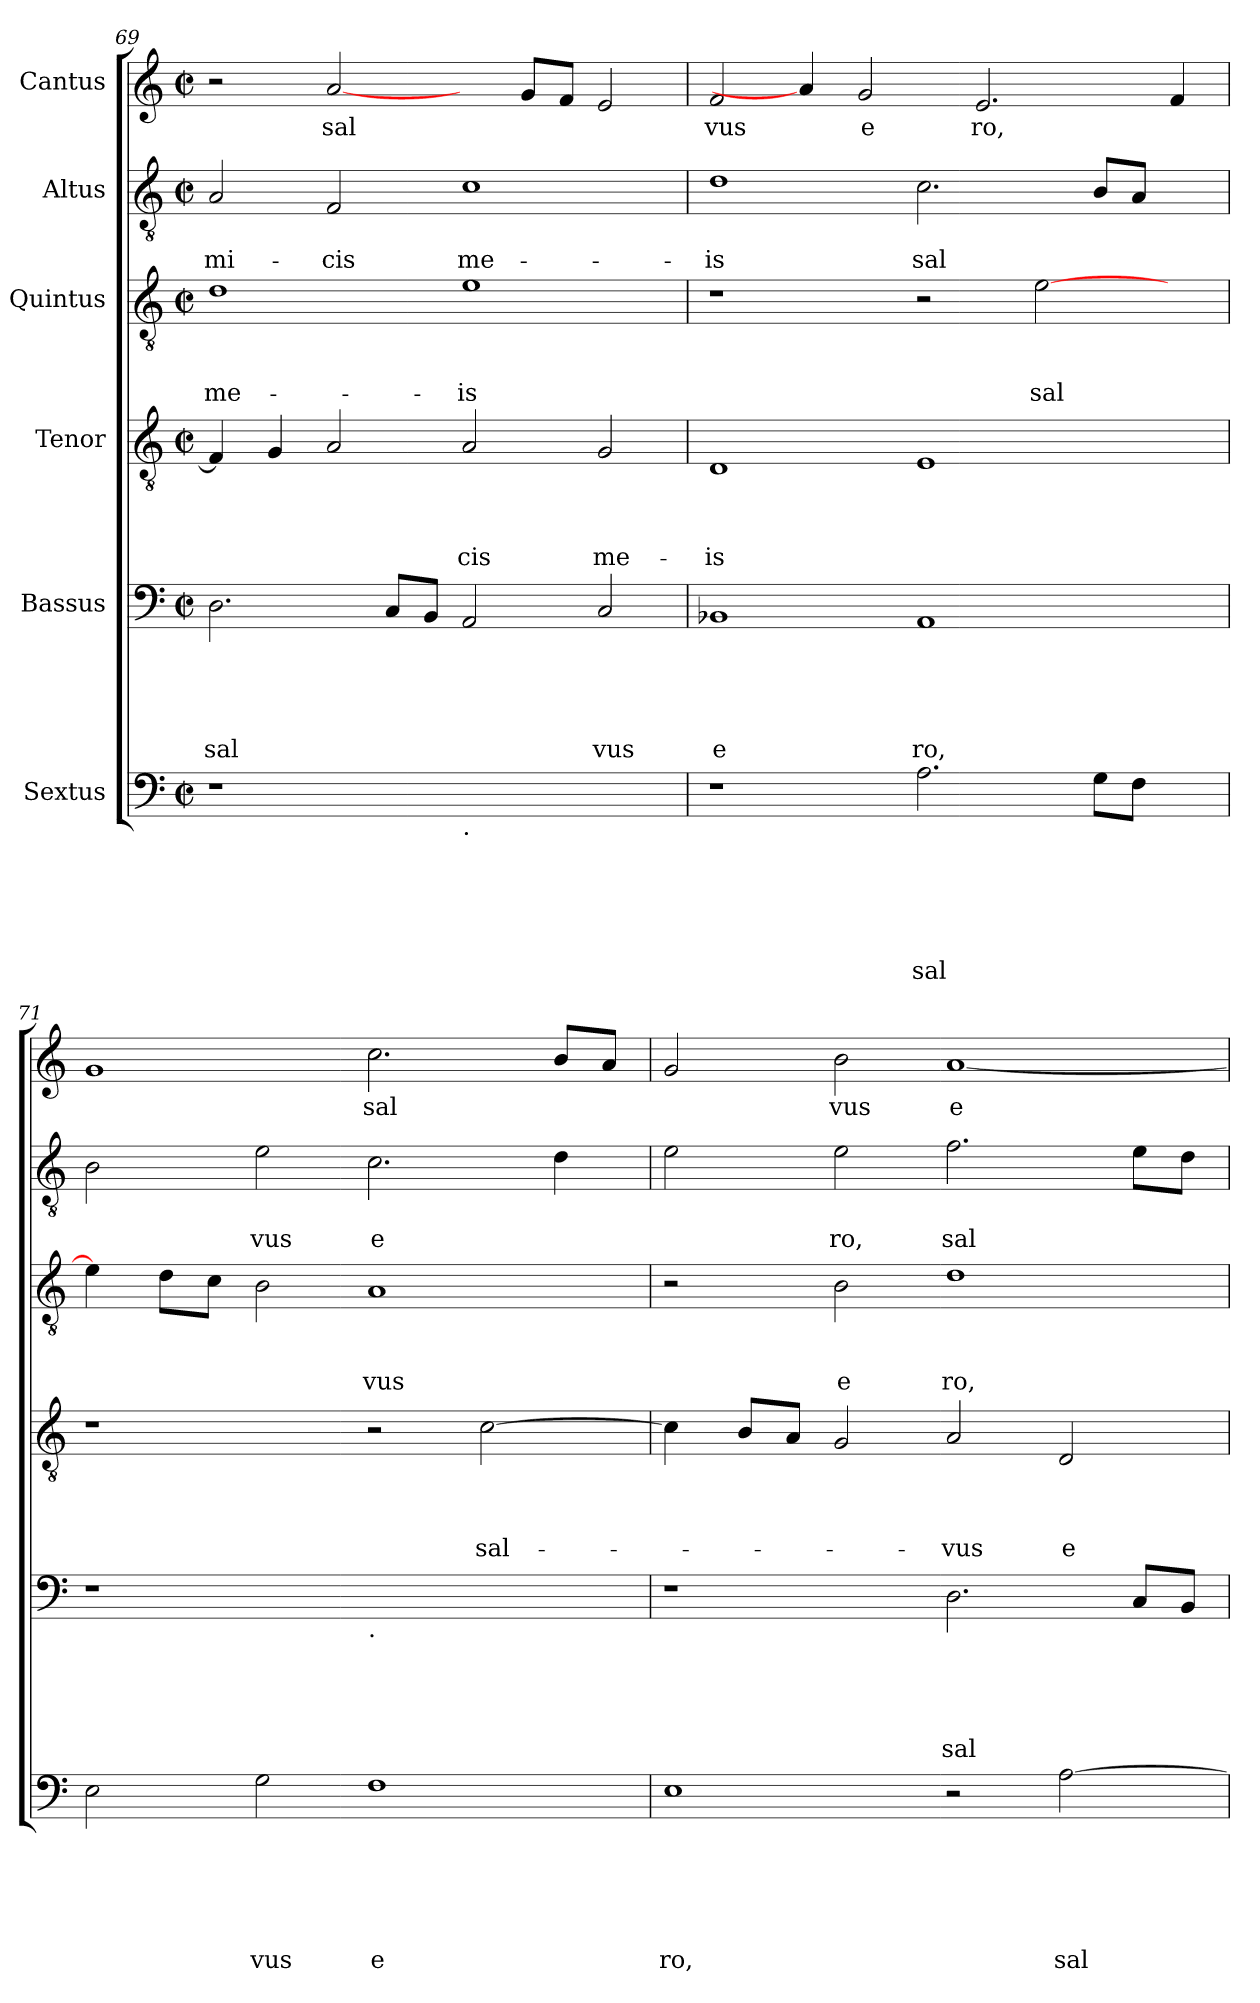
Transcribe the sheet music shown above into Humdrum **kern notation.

**kern	**text	**text	**text	**text	**text	**text	**kern	**text	**text	**text	**text	**text	**kern	**text	**text	**text	**text	**kern	**text	**text	**text	**kern	**text	**text	**kern	**text
*part6	*part6	*part6	*part6	*part6	*part6	*part6	*part5	*part5	*part5	*part5	*part5	*part5	*part4	*part4	*part4	*part4	*part4	*part3	*part3	*part3	*part3	*part2	*part2	*part2	*part1	*part1
*staff6	*staff6	*staff6	*staff6	*staff6	*staff6	*staff6	*staff5	*staff5	*staff5	*staff5	*staff5	*staff5	*staff4	*staff4	*staff4	*staff4	*staff4	*staff3	*staff3	*staff3	*staff3	*staff2	*staff2	*staff2	*staff1	*staff1
*I"Sextus	*	*	*	*	*	*	*I"Bassus	*	*	*	*	*	*I"Tenor	*	*	*	*	*I"Quintus	*	*	*	*I"Altus	*	*	*I"Cantus	*
*clefF4	*	*	*	*	*	*	*clefF4	*	*	*	*	*	*clefGv2	*	*	*	*	*clefGv2	*	*	*	*clefGv2	*	*	*clefG2	*
*k[]	*	*	*	*	*	*	*k[]	*	*	*	*	*	*k[]	*	*	*	*	*k[]	*	*	*	*k[]	*	*	*k[]	*
*C:	*	*	*	*	*	*	*C:	*	*	*	*	*	*C:	*	*	*	*	*C:	*	*	*	*C:	*	*	*C:	*
*M2/2	*	*	*	*	*	*	*M2/2	*	*	*	*	*	*M2/2	*	*	*	*	*M2/2	*	*	*	*M2/2	*	*	*M2/2	*
*met(c|)	*	*	*	*	*	*	*met(c|)	*	*	*	*	*	*met(c|)	*	*	*	*	*met(c|)	*	*	*	*met(c|)	*	*	*met(c|)	*
=69	=69	=69	=69	=69	=69	=69	=69	=69	=69	=69	=69	=69	=69	=69	=69	=69	=69	=69	=69	=69	=69	=69	=69	=69	=69	=69
!	!	!	!	!	!	!	!	!	!	!	!	!LO:LY:b	!	!	!	!	!	!	!	!	!LO:LY:b	!	!	!LO:LY:b	!	!
1r	.	.	.	.	.	.	2.D\	.	.	.	.	sal	4F/]	.	.	.	.	1d	.	.	me-	2A/	.	-mi-	2r	.
.	.	.	.	.	.	.	.	.	.	.	.	.	4G/	.	.	.	.	.	.	.	.	.	.	.	.	.
!	!	!	!	!	!	!	!	!	!	!	!	!	!	!	!	!	!	!	!	!	!	!	!	!LO:LY:b	!	!LO:LY:b
.	.	.	.	.	.	.	.	.	.	.	.	.	2A/	.	.	.	.	.	.	.	.	2F/	.	-cis	[2a/	sal
.	.	.	.	.	.	.	8C/L	.	.	.	.	.	.	.	.	.	.	.	.	.	.	.	.	.	.	.
.	.	.	.	.	.	.	8BB/J	.	.	.	.	.	.	.	.	.	.	.	.	.	.	.	.	.	.	.
!LO:TX:b:t=.	!	!	!	!	!	!	!	!	!	!	!	!	!	!	!	!	!	!	!	!	!	!	!	!	!	!
!	!	!	!	!	!	!	!	!	!	!	!	!	!	!	!	!	!LO:LY:b	!	!	!	!LO:LY:b	!	!	!LO:LY:b	!	!
1ryy	.	.	.	.	.	.	2AA/	.	.	.	.	.	2A/	.	.	.	-cis	1e	.	.	-is	1c	.	me-	4ryy	.
.	.	.	.	.	.	.	.	.	.	.	.	.	.	.	.	.	.	.	.	.	.	.	.	.	8g/L	.
.	.	.	.	.	.	.	.	.	.	.	.	.	.	.	.	.	.	.	.	.	.	.	.	.	8f/J	.
!	!	!	!	!	!	!	!	!	!	!	!	!LO:LY:b	!	!	!	!	!LO:LY:b	!	!	!	!	!	!	!	!	!
.	.	.	.	.	.	.	2C/	.	.	.	.	vus	2G/	.	.	.	me-	.	.	.	.	.	.	.	2e/	.
!!LO:LB:g=z
=70	=70	=70	=70	=70	=70	=70	=70	=70	=70	=70	=70	=70	=70	=70	=70	=70	=70	=70	=70	=70	=70	=70	=70	=70	=70	=70
!	!	!	!	!	!	!	!	!	!	!	!	!LO:LY:b	!	!	!	!	!LO:LY:b	!	!	!	!	!	!	!LO:LY:b	!	!LO:LY:b
1r	.	.	.	.	.	.	1BB-X	.	.	.	.	e	1D	.	.	.	-is	1r	.	.	.	1d	.	-is	2f/	vus
.	.	.	.	.	.	.	.	.	.	.	.	.	.	.	.	.	.	.	.	.	.	.	.	.	4a/]	.
!	!	!	!	!	!	!	!	!	!	!	!	!	!	!	!	!	!	!	!	!	!	!	!	!	!	!LO:LY:b
.	.	.	.	.	.	.	.	.	.	.	.	.	.	.	.	.	.	.	.	.	.	.	.	.	2g/	e
!	!	!	!	!	!	!LO:LY:b	!	!	!	!	!	!LO:LY:b	!	!	!	!	!	!	!	!	!	!	!	!LO:LY:b	!	!
2.A\	.	.	.	.	.	sal	1AA	.	.	.	.	ro,	1E	.	.	.	.	2r	.	.	.	2.c\	.	sal	.	.
!	!	!	!	!	!	!	!	!	!	!	!	!	!	!	!	!	!	!	!	!	!	!	!	!	!	!LO:LY:b
.	.	.	.	.	.	.	.	.	.	.	.	.	.	.	.	.	.	.	.	.	.	.	.	.	2.e/	ro,
!	!	!	!	!	!	!	!	!	!	!	!	!	!	!	!	!	!	!	!	!	!LO:LY:b	!	!	!	!	!
.	.	.	.	.	.	.	.	.	.	.	.	.	.	.	.	.	.	[>2e\	.	.	sal	.	.	.	.	.
8G\L	.	.	.	.	.	.	.	.	.	.	.	.	.	.	.	.	.	.	.	.	.	8B/L	.	.	.	.
8F\J	.	.	.	.	.	.	.	.	.	.	.	.	.	.	.	.	.	.	.	.	.	8A/J	.	.	.	.
4ryy	.	.	.	.	.	.	4ryy	.	.	.	.	.	4ryy	.	.	.	.	4ryy	.	.	.	4ryy	.	.	4f/	.
=71	=71	=71	=71	=71	=71	=71	=71	=71	=71	=71	=71	=71	=71	=71	=71	=71	=71	=71	=71	=71	=71	=71	=71	=71	=71	=71
2E\	.	.	.	.	.	.	1r	.	.	.	.	.	1r	.	.	.	.	4e\]	.	.	.	2B\	.	.	1g	.
.	.	.	.	.	.	.	.	.	.	.	.	.	.	.	.	.	.	8d\L	.	.	.	.	.	.	.	.
.	.	.	.	.	.	.	.	.	.	.	.	.	.	.	.	.	.	8c\J	.	.	.	.	.	.	.	.
!	!	!	!	!	!	!LO:LY:b	!	!	!	!	!	!	!	!	!	!	!	!	!	!	!	!	!	!LO:LY:b	!	!
2G\	.	.	.	.	.	vus	.	.	.	.	.	.	.	.	.	.	.	2B\	.	.	.	2e\	.	vus	.	.
!	!	!	!	!	!	!	!LO:TX:b:t=.	!	!	!	!	!	!	!	!	!	!	!	!	!	!	!	!	!	!	!
!	!	!	!	!	!	!LO:LY:b	!	!	!	!	!	!	!	!	!	!	!	!	!	!	!LO:LY:b	!	!	!LO:LY:b	!	!LO:LY:b
1F	.	.	.	.	.	e	1ryy	.	.	.	.	.	2r	.	.	.	.	1A	.	.	vus	2.c\	.	e	2.cc\	sal
!	!	!	!	!	!	!	!	!	!	!	!	!	!	!	!	!	!LO:LY:b	!	!	!	!	!	!	!	!	!
.	.	.	.	.	.	.	.	.	.	.	.	.	[>2c\	.	.	.	sal-	.	.	.	.	.	.	.	.	.
.	.	.	.	.	.	.	.	.	.	.	.	.	.	.	.	.	.	.	.	.	.	4d\	.	.	8b/L	.
.	.	.	.	.	.	.	.	.	.	.	.	.	.	.	.	.	.	.	.	.	.	.	.	.	8a/J	.
=72	=72	=72	=72	=72	=72	=72	=72	=72	=72	=72	=72	=72	=72	=72	=72	=72	=72	=72	=72	=72	=72	=72	=72	=72	=72	=72
!	!	!	!	!	!	!LO:LY:b	!	!	!	!	!	!	!	!	!	!	!	!	!	!	!	!	!	!	!	!
1E	.	.	.	.	.	ro,	1r	.	.	.	.	.	4c\]	.	.	.	.	2r	.	.	.	2e\	.	.	2g/	.
.	.	.	.	.	.	.	.	.	.	.	.	.	8B/L	.	.	.	.	.	.	.	.	.	.	.	.	.
.	.	.	.	.	.	.	.	.	.	.	.	.	8A/J	.	.	.	.	.	.	.	.	.	.	.	.	.
!	!	!	!	!	!	!	!	!	!	!	!	!	!	!	!	!	!	!	!	!	!LO:LY:b	!	!	!LO:LY:b	!	!LO:LY:b
.	.	.	.	.	.	.	.	.	.	.	.	.	2G/	.	.	.	.	2B\	.	.	e	2e\	.	ro,	2b\	vus
!	!	!	!	!	!	!	!	!	!	!	!	!LO:LY:b	!	!	!	!	!LO:LY:b	!	!	!	!LO:LY:b	!	!	!LO:LY:b	!	!LO:LY:b
2r	.	.	.	.	.	.	2.D\	.	.	.	.	sal	2A/	.	.	.	-vus	1d	.	.	ro,	2.f\	.	sal	[<1a	e
!	!	!	!	!	!	!LO:LY:b	!	!	!	!	!	!	!	!	!	!	!LO:LY:b	!	!	!	!	!	!	!	!	!
[>2A\	.	.	.	.	.	sal	.	.	.	.	.	.	2D/	.	.	.	e-	.	.	.	.	.	.	.	.	.
.	.	.	.	.	.	.	8C/L	.	.	.	.	.	.	.	.	.	.	.	.	.	.	8e\L	.	.	.	.
.	.	.	.	.	.	.	8BB/J	.	.	.	.	.	.	.	.	.	.	.	.	.	.	8d\J	.	.	.	.
=	=	=	=	=	=	=	=	=	=	=	=	=	=	=	=	=	=	=	=	=	=	=	=	=	=	=
*-	*-	*-	*-	*-	*-	*-	*-	*-	*-	*-	*-	*-	*-	*-	*-	*-	*-	*-	*-	*-	*-	*-	*-	*-	*-	*-
